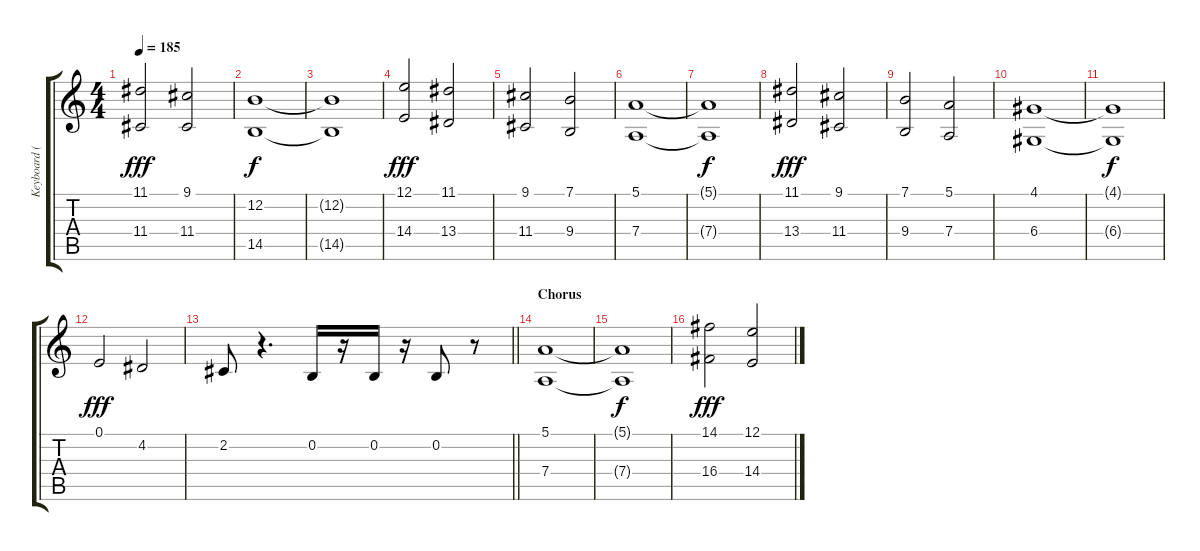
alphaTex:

\track ("Keyboard (Ovie)" "Keyboard (") {instrument stringensemble1}
\staff {score tabs}
\tuning (E4 B3 G3 D3 A2 E2) {hide}
\ts (4 4)
\tempo 185
\clef g2
\ks c
(11.1 11.4).2{dy fff} (9.1 11.4).2 |
(12.2 14.5).1{dy f} |
(12.2{t} 14.5{t}).1 |
(12.1 14.4).2{dy fff} (11.1 13.4).2 |
(9.1 11.4).2 (7.1 9.4).2 |
(5.1 7.4).1 |
(5.1{t} 7.4{t}).1{dy f} |
(11.1 13.4).2{dy fff} (9.1 11.4).2 |
(7.1 9.4).2 (5.1 7.4).2 |
(4.1 6.4).1 |
(4.1{t} 6.4{t}).1{dy f} |
0.1.2{dy fff} 4.2.2 |
\barLineRight lightlight
2.2.8 r.4{d} 0.2.16 r.16 0.2.16 r.16 0.2.8 r.8 |
\section ("" "Chorus")
(5.1 7.4).1 |
(5.1{t} 7.4{t}).1{dy f} |
(14.1 16.4).2{dy fff} (12.1 14.4).2
